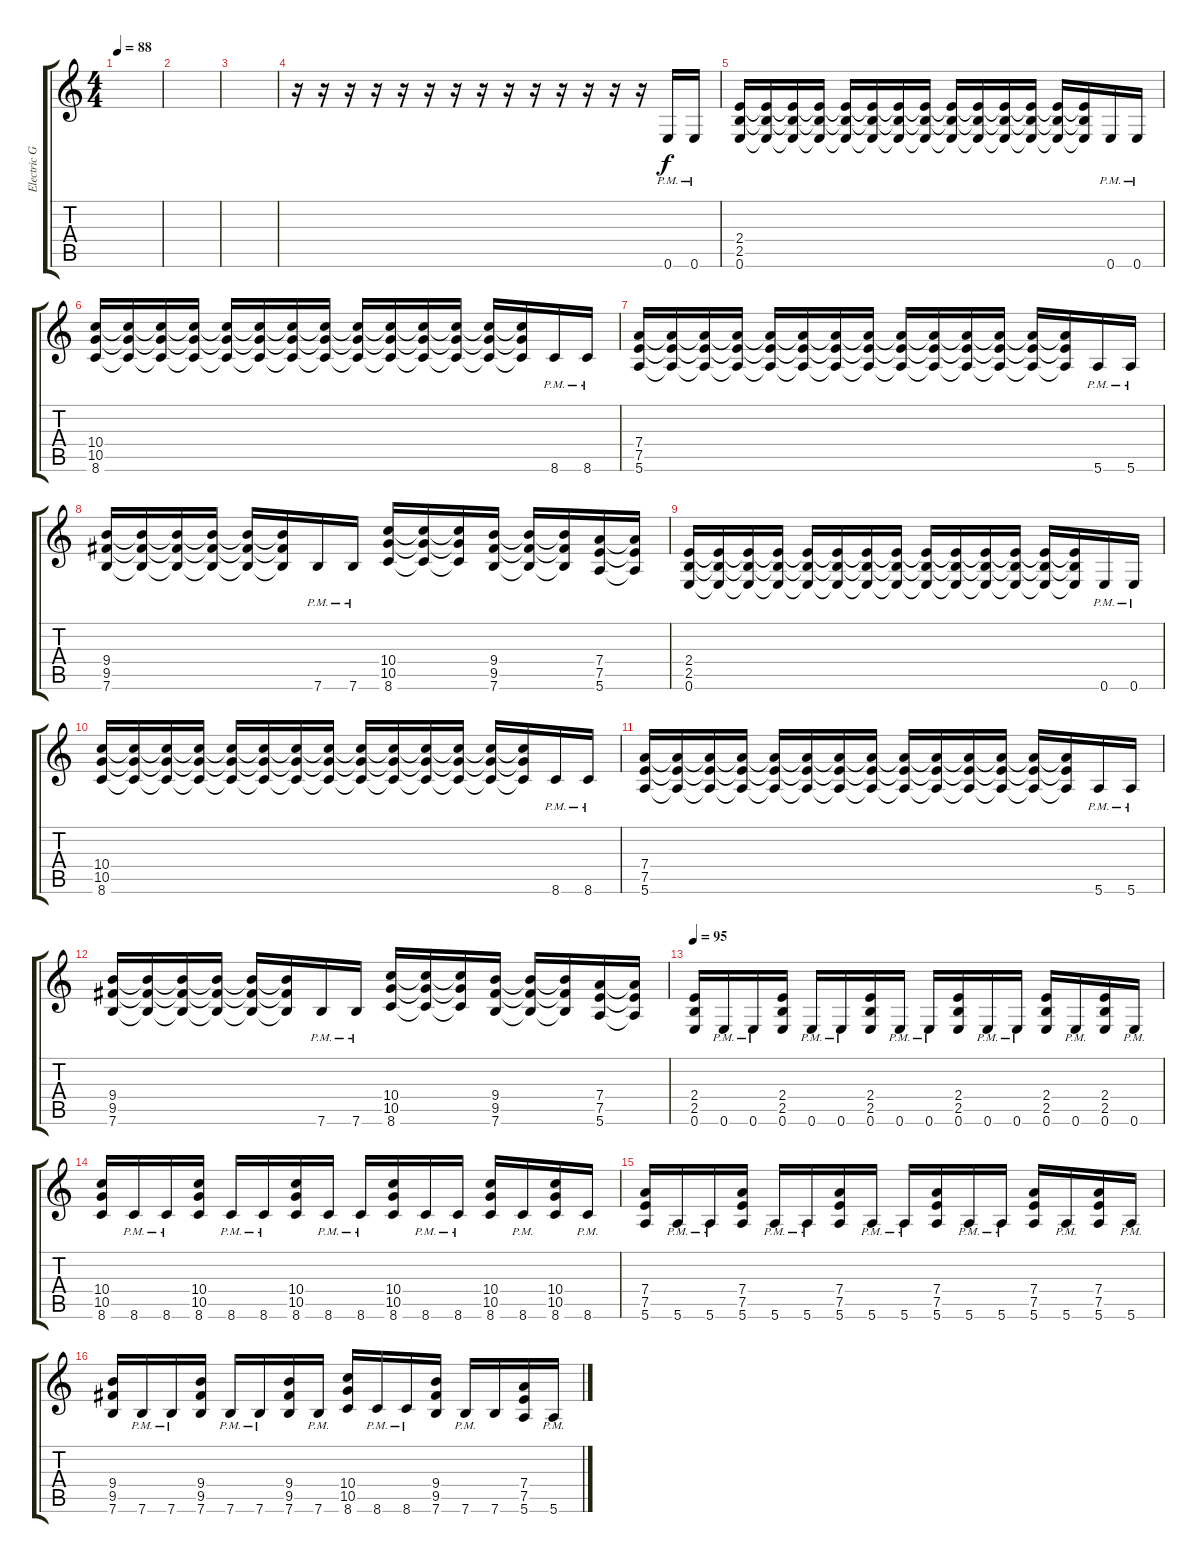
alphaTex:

\track ("Electric Guitar" "Electric G") {instrument distortionguitar}
\staff {score tabs}
\tuning (E4 B3 G3 D3 A2 E2) {hide}
\ts (4 4)
\tempo 88
\clef g2
\ks c
|
|
|
r.16 r.16 r.16 r.16 r.16 r.16 r.16 r.16 r.16 r.16 r.16 r.16 r.16 r.16 0.6{pm}.16 0.6{pm}.16 |
(2.4 2.5 0.6).16 (2.4{t} 2.5{t} 0.6{t}).16 (2.4{t} 2.5{t} 0.6{t}).16 (2.4{t} 2.5{t} 0.6{t}).16 (2.4{t} 2.5{t} 0.6{t}).16 (2.4{t} 2.5{t} 0.6{t}).16 (2.4{t} 2.5{t} 0.6{t}).16 (2.4{t} 2.5{t} 0.6{t}).16 (2.4{t} 2.5{t} 0.6{t}).16 (2.4{t} 2.5{t} 0.6{t}).16 (2.4{t} 2.5{t} 0.6{t}).16 (2.4{t} 2.5{t} 0.6{t}).16 (2.4{t} 2.5{t} 0.6{t}).16 (2.4{t} 2.5{t} 0.6{t}).16 0.6{pm}.16 0.6{pm}.16 |
(10.4 10.5 8.6).16 (10.4{t} 10.5{t} 8.6{t}).16 (10.4{t} 10.5{t} 8.6{t}).16 (10.4{t} 10.5{t} 8.6{t}).16 (10.4{t} 10.5{t} 8.6{t}).16 (10.4{t} 10.5{t} 8.6{t}).16 (10.4{t} 10.5{t} 8.6{t}).16 (10.4{t} 10.5{t} 8.6{t}).16 (10.4{t} 10.5{t} 8.6{t}).16 (10.4{t} 10.5{t} 8.6{t}).16 (10.4{t} 10.5{t} 8.6{t}).16 (10.4{t} 10.5{t} 8.6{t}).16 (10.4{t} 10.5{t} 8.6{t}).16 (10.4{t} 10.5{t} 8.6{t}).16 8.6{pm}.16 8.6{pm}.16 |
(7.4 7.5 5.6).16 (7.4{t} 7.5{t} 5.6{t}).16 (7.4{t} 7.5{t} 5.6{t}).16 (7.4{t} 7.5{t} 5.6{t}).16 (7.4{t} 7.5{t} 5.6{t}).16 (7.4{t} 7.5{t} 5.6{t}).16 (7.4{t} 7.5{t} 5.6{t}).16 (7.4{t} 7.5{t} 5.6{t}).16 (7.4{t} 7.5{t} 5.6{t}).16 (7.4{t} 7.5{t} 5.6{t}).16 (7.4{t} 7.5{t} 5.6{t}).16 (7.4{t} 7.5{t} 5.6{t}).16 (7.4{t} 7.5{t} 5.6{t}).16 (7.4{t} 7.5{t} 5.6{t}).16 5.6{pm}.16 5.6{pm}.16 |
(9.4 9.5 7.6).16 (9.4{t} 9.5{t} 7.6{t}).16 (9.4{t} 9.5{t} 7.6{t}).16 (9.4{t} 9.5{t} 7.6{t}).16 (9.4{t} 9.5{t} 7.6{t}).16 (9.4{t} 9.5{t} 7.6{t}).16 7.6{pm}.16 7.6{pm}.16 (10.4 10.5 8.6).16 (10.4{t} 10.5{t} 8.6{t}).16 (10.4{t} 10.5{t} 8.6{t}).16 (9.4 9.5 7.6).16 (9.4{t} 9.5{t} 7.6{t}).16 (9.4{t} 9.5{t} 7.6{t}).16 (7.4 7.5 5.6).16 (7.4{t} 7.5{t} 5.6{t}).16 |
(2.4 2.5 0.6).16 (2.4{t} 2.5{t} 0.6{t}).16 (2.4{t} 2.5{t} 0.6{t}).16 (2.4{t} 2.5{t} 0.6{t}).16 (2.4{t} 2.5{t} 0.6{t}).16 (2.4{t} 2.5{t} 0.6{t}).16 (2.4{t} 2.5{t} 0.6{t}).16 (2.4{t} 2.5{t} 0.6{t}).16 (2.4{t} 2.5{t} 0.6{t}).16 (2.4{t} 2.5{t} 0.6{t}).16 (2.4{t} 2.5{t} 0.6{t}).16 (2.4{t} 2.5{t} 0.6{t}).16 (2.4{t} 2.5{t} 0.6{t}).16 (2.4{t} 2.5{t} 0.6{t}).16 0.6{pm}.16 0.6{pm}.16 |
(10.4 10.5 8.6).16 (10.4{t} 10.5{t} 8.6{t}).16 (10.4{t} 10.5{t} 8.6{t}).16 (10.4{t} 10.5{t} 8.6{t}).16 (10.4{t} 10.5{t} 8.6{t}).16 (10.4{t} 10.5{t} 8.6{t}).16 (10.4{t} 10.5{t} 8.6{t}).16 (10.4{t} 10.5{t} 8.6{t}).16 (10.4{t} 10.5{t} 8.6{t}).16 (10.4{t} 10.5{t} 8.6{t}).16 (10.4{t} 10.5{t} 8.6{t}).16 (10.4{t} 10.5{t} 8.6{t}).16 (10.4{t} 10.5{t} 8.6{t}).16 (10.4{t} 10.5{t} 8.6{t}).16 8.6{pm}.16 8.6{pm}.16 |
(7.4 7.5 5.6).16 (7.4{t} 7.5{t} 5.6{t}).16 (7.4{t} 7.5{t} 5.6{t}).16 (7.4{t} 7.5{t} 5.6{t}).16 (7.4{t} 7.5{t} 5.6{t}).16 (7.4{t} 7.5{t} 5.6{t}).16 (7.4{t} 7.5{t} 5.6{t}).16 (7.4{t} 7.5{t} 5.6{t}).16 (7.4{t} 7.5{t} 5.6{t}).16 (7.4{t} 7.5{t} 5.6{t}).16 (7.4{t} 7.5{t} 5.6{t}).16 (7.4{t} 7.5{t} 5.6{t}).16 (7.4{t} 7.5{t} 5.6{t}).16 (7.4{t} 7.5{t} 5.6{t}).16 5.6{pm}.16 5.6{pm}.16 |
(9.4 9.5 7.6).16 (9.4{t} 9.5{t} 7.6{t}).16 (9.4{t} 9.5{t} 7.6{t}).16 (9.4{t} 9.5{t} 7.6{t}).16 (9.4{t} 9.5{t} 7.6{t}).16 (9.4{t} 9.5{t} 7.6{t}).16 7.6{pm}.16 7.6{pm}.16 (10.4 10.5 8.6).16 (10.4{t} 10.5{t} 8.6{t}).16 (10.4{t} 10.5{t} 8.6{t}).16 (9.4 9.5 7.6).16 (9.4{t} 9.5{t} 7.6{t}).16 (9.4{t} 9.5{t} 7.6{t}).16 (7.4 7.5 5.6).16 (7.4{t} 7.5{t} 5.6{t}).16 |
\tempo 95
(2.4 2.5 0.6).16 0.6{pm}.16 0.6{pm}.16 (2.4 2.5 0.6).16 0.6{pm}.16 0.6{pm}.16 (2.4 2.5 0.6).16 0.6{pm}.16 0.6{pm}.16 (2.4 2.5 0.6).16 0.6{pm}.16 0.6{pm}.16 (2.4 2.5 0.6).16 0.6{pm}.16 (2.4 2.5 0.6).16 0.6{pm}.16 |
(10.4 10.5 8.6).16 8.6{pm}.16 8.6{pm}.16 (10.4 10.5 8.6).16 8.6{pm}.16 8.6{pm}.16 (10.4 10.5 8.6).16 8.6{pm}.16 8.6{pm}.16 (10.4 10.5 8.6).16 8.6{pm}.16 8.6{pm}.16 (10.4 10.5 8.6).16 8.6{pm}.16 (10.4 10.5 8.6).16 8.6{pm}.16 |
(7.4 7.5 5.6).16 5.6{pm}.16 5.6{pm}.16 (7.4 7.5 5.6).16 5.6{pm}.16 5.6{pm}.16 (7.4 7.5 5.6).16 5.6{pm}.16 5.6{pm}.16 (7.4 7.5 5.6).16 5.6{pm}.16 5.6{pm}.16 (7.4 7.5 5.6).16 5.6{pm}.16 (7.4 7.5 5.6).16 5.6{pm}.16 |
(9.4 9.5 7.6).16 7.6{pm}.16 7.6{pm}.16 (9.4 9.5 7.6).16 7.6{pm}.16 7.6{pm}.16 (9.4 9.5 7.6).16 7.6{pm}.16 (10.4 10.5 8.6).16 8.6{pm}.16 8.6{pm}.16 (9.4 9.5 7.6).16 7.6{pm}.16 7.6.16 (7.4 7.5 5.6).16 5.6{pm}.16
